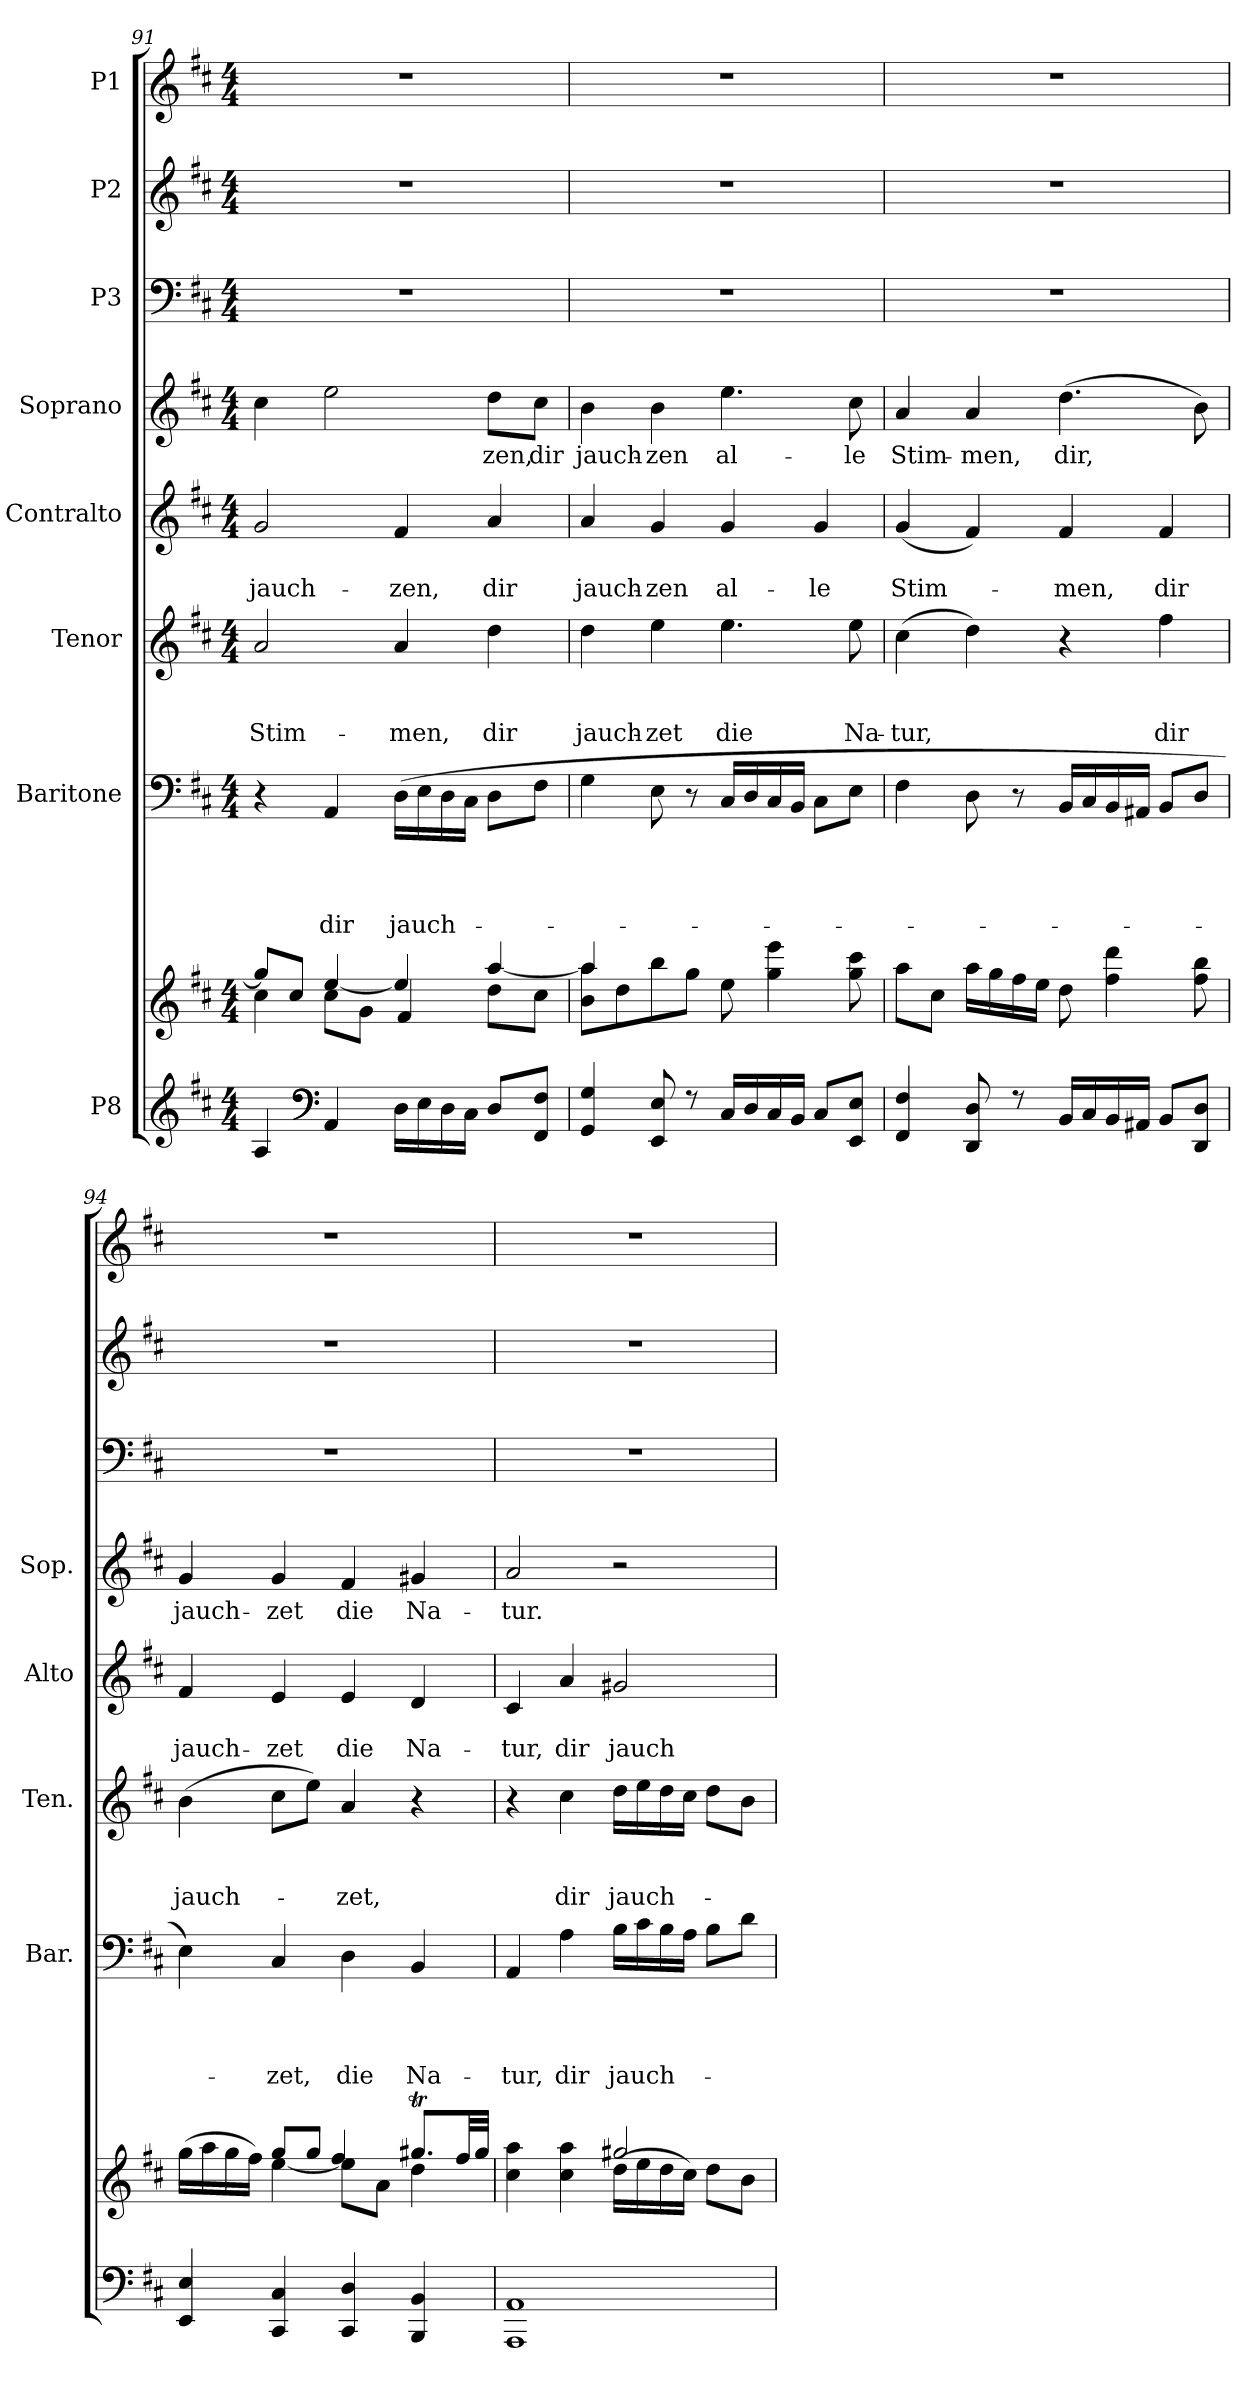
**kern	**kern	**kern	**text	**text	**text	**text	**kern	**text	**text	**text	**kern	**text	**text	**kern	**text	**kern	**kern	**kern
*part8	*part8	*part7	*part7	*part7	*part7	*part7	*part6	*part6	*part6	*part6	*part5	*part5	*part5	*part4	*part4	*part3	*part2	*part1
*staff9	*staff8	*staff7	*staff7	*staff7	*staff7	*staff7	*staff6	*staff6	*staff6	*staff6	*staff5	*staff5	*staff5	*staff4	*staff4	*staff3	*staff2	*staff1
*I"P8	*	*I"Baritone	*	*	*	*	*I"Tenor	*	*	*	*I"Contralto	*	*	*I"Soprano	*	*I"P3	*I"P2	*I"P1
*	*	*I'Bar.	*	*	*	*	*I'Ten.	*	*	*	*I'Alto	*	*	*I'Sop.	*	*	*	*
*clefG2	*clefG2	*clefF4	*	*	*	*	*clefG2	*	*	*	*clefG2	*	*	*clefG2	*	*clefF4	*clefG2	*clefG2
*	*	*	*	*	*	*	*ITrd7c12	*	*	*	*	*	*	*	*	*	*ITrd7c12	*
*k[f#c#]	*k[f#c#]	*k[f#c#]	*	*	*	*	*k[f#c#]	*	*	*	*k[f#c#]	*	*	*k[f#c#]	*	*k[f#c#]	*k[f#c#]	*k[f#c#]
*D:	*D:	*D:	*	*	*	*	*D:	*	*	*	*D:	*	*	*D:	*	*D:	*D:	*D:
*M4/4	*M4/4	*M4/4	*	*	*	*	*M4/4	*	*	*	*M4/4	*	*	*M4/4	*	*M4/4	*M4/4	*M4/4
=91	=91	=91	=91	=91	=91	=91	=91	=91	=91	=91	=91	=91	=91	=91	=91	=91	=91	=91
*^	*^	*	*	*	*	*	*	*	*	*	*	*	*	*	*	*	*	*
*	*	*	*^	*	*	*	*	*	*	*	*	*	*	*	*	*	*	*	*	*
!	!	!	!	!	!	!	!	!	!	!	!	!	!LO:LY:b	!	!	!LO:LY:b	!	!	!	!	!
4A/	4ryy	1ryy	8gg/L]	4cc#\	4r	.	.	.	.	2A/	.	.	Stim-	2g/	.	jauch-	4cc#\	.	1r	1r	1r
.	.	.	8cc#/J	.	.	.	.	.	.	.	.	.	.	.	.	.	.	.	.	.	.
*clefF4	*	*	*	*	*	*	*	*	*	*	*	*	*	*	*	*	*	*	*	*	*
!	!	!	!	!	!	!	!	!	!LO:LY:b	!	!	!	!	!	!	!	!	!	!	!	!
4AA/	2.ryy	.	[>4ee/	8cc#\L	4AA/	.	.	.	dir	.	.	.	.	.	.	.	2ee\	.	.	.	.
.	.	.	.	8g\J	.	.	.	.	.	.	.	.	.	.	.	.	.	.	.	.	.
!	!	!	!	!	!	!	!	!	!LO:LY:b	!	!	!	!LO:LY:b	!	!	!LO:LY:b	!	!	!	!	!
16D\LL	.	.	4ee/]	4f#/	(>16D\LL	.	.	.	jauch-	4A/	.	.	-men,	4f#/	.	-zen,	.	.	.	.	.
16E\	.	.	.	.	16E\	.	.	.	.	.	.	.	.	.	.	.	.	.	.	.	.
16D\	.	.	.	.	16D\	.	.	.	.	.	.	.	.	.	.	.	.	.	.	.	.
16C#\JJ	.	.	.	.	16C#\JJ	.	.	.	.	.	.	.	.	.	.	.	.	.	.	.	.
!	!	!	!	!	!	!	!	!	!	!	!	!	!LO:LY:b	!	!	!LO:LY:b	!	!LO:LY:b	!	!	!
8D/L	.	.	[>4aa/	8dd\L	8D\L	.	.	.	.	4d\	.	.	dir	4a/	.	dir	8dd\L	-zen,	.	.	.
!	!	!	!	!	!	!	!	!	!	!	!	!	!	!	!	!	!	!LO:LY:b	!	!	!
8FF#/ 8F#/J	.	.	.	8cc#\J	8F#\J	.	.	.	.	.	.	.	.	.	.	.	8cc#\J	dir	.	.	.
!!LO:PB:g=z
=92	=92	=92	=92	=92	=92	=92	=92	=92	=92	=92	=92	=92	=92	=92	=92	=92	=92	=92	=92	=92	=92
!	!	!	!	!	!	!	!	!	!	!	!	!	!LO:LY:b	!	!	!LO:LY:b	!	!LO:LY:b	!	!	!
4GG/ 4G/	1ryy	1ryy	4aa/]	8b\ 8aa\L	4G\	.	.	.	.	4d\	.	.	jauch-	4a/	.	jauch-	4b\	jauch-	1r	1r	1r
.	.	.	.	8dd\	.	.	.	.	.	.	.	.	.	.	.	.	.	.	.	.	.
!	!	!	!	!	!	!	!	!	!	!	!	!	!LO:LY:b	!	!	!LO:LY:b	!	!LO:LY:b	!	!	!
8EE/ 8E/	.	.	2.ryy	8bb\	8E\	.	.	.	.	4e\	.	.	-zet	4g/	.	-zen	4b\	-zen	.	.	.
8r	.	.	.	8gg\J	8r	.	.	.	.	.	.	.	.	.	.	.	.	.	.	.	.
!	!	!	!	!	!	!	!	!	!	!	!	!	!LO:LY:b	!	!	!LO:LY:b	!	!LO:LY:b	!	!	!
16C#/LL	.	.	.	8ee\	16C#/LL	.	.	.	.	4.e\	.	.	die	4g/	.	al-	4.ee\	al-	.	.	.
16D/	.	.	.	.	16D/	.	.	.	.	.	.	.	.	.	.	.	.	.	.	.	.
16C#/	.	.	.	4gg\ 4eee\	16C#/	.	.	.	.	.	.	.	.	.	.	.	.	.	.	.	.
16BB/JJ	.	.	.	.	16BB/JJ	.	.	.	.	.	.	.	.	.	.	.	.	.	.	.	.
!	!	!	!	!	!	!	!	!	!	!	!	!	!	!	!	!LO:LY:b	!	!	!	!	!
8C#/L	.	.	.	.	8C#\L	.	.	.	.	.	.	.	.	4g/	.	-le	.	.	.	.	.
!	!	!	!	!	!	!	!	!	!	!	!	!	!LO:LY:b	!	!	!	!	!LO:LY:b	!	!	!
8EE/ 8E/J	.	.	.	8gg\ 8ccc#\	8E\J	.	.	.	.	8e\	.	.	Na-	.	.	.	8cc#\	-le	.	.	.
=93	=93	=93	=93	=93	=93	=93	=93	=93	=93	=93	=93	=93	=93	=93	=93	=93	=93	=93	=93	=93	=93
!	!	!	!	!	!	!	!	!	!	!	!	!	!LO:LY:b	!	!	!LO:LY:b	!	!LO:LY:b	!	!	!
4FF#/ 4F#/	1ryy	1ryy	1ryy	8aa\L	4F#\	.	.	.	.	(>4c#\	.	.	-tur,	(<4g/	.	Stim-	4a/	Stim-	1r	1r	1r
.	.	.	.	8cc#\J	.	.	.	.	.	.	.	.	.	.	.	.	.	.	.	.	.
!	!	!	!	!	!	!	!	!	!	!	!	!	!	!	!	!	!	!LO:LY:b	!	!	!
8DD/ 8D/	.	.	.	16aa\LL	8D\	.	.	.	.	4d\)	.	.	.	4f#/)	.	.	4a/	-men,	.	.	.
.	.	.	.	16gg\	.	.	.	.	.	.	.	.	.	.	.	.	.	.	.	.	.
8r	.	.	.	16ff#\	8r	.	.	.	.	.	.	.	.	.	.	.	.	.	.	.	.
.	.	.	.	16ee\JJ	.	.	.	.	.	.	.	.	.	.	.	.	.	.	.	.	.
!	!	!	!	!	!	!	!	!	!	!	!	!	!	!	!	!LO:LY:b	!	!LO:LY:b	!	!	!
16BB/LL	.	.	.	8dd\	16BB/LL	.	.	.	.	4r	.	.	.	4f#/	.	-men,	(>4.dd\	dir,	.	.	.
16C#/	.	.	.	.	16C#/	.	.	.	.	.	.	.	.	.	.	.	.	.	.	.	.
16BB/	.	.	.	4ff#\ 4ddd\	16BB/	.	.	.	.	.	.	.	.	.	.	.	.	.	.	.	.
16AA#X/JJ	.	.	.	.	16AA#X/JJ	.	.	.	.	.	.	.	.	.	.	.	.	.	.	.	.
!	!	!	!	!	!	!	!	!	!	!	!	!	!LO:LY:b	!	!	!LO:LY:b	!	!	!	!	!
8BB/L	.	.	.	.	8BB/L	.	.	.	.	4f#\	.	.	dir	4f#/	.	dir	.	.	.	.	.
8DD/ 8D/J	.	.	.	8ff#\ 8bb\	8D/J	.	.	.	.	.	.	.	.	.	.	.	8b\)	.	.	.	.
=94	=94	=94	=94	=94	=94	=94	=94	=94	=94	=94	=94	=94	=94	=94	=94	=94	=94	=94	=94	=94	=94
!	!	!	!	!	!	!	!	!	!	!	!	!	!LO:LY:b	!	!	!LO:LY:b	!	!LO:LY:b	!	!	!
4EE/ 4E/	1ryy	1ryy	4ryy	(>16gg\LL	4E\)	.	.	.	.	(>4B\	.	.	jauch-	4f#/	.	jauch-	4g/	jauch-	1r	1r	1r
.	.	.	.	16aa\	.	.	.	.	.	.	.	.	.	.	.	.	.	.	.	.	.
.	.	.	.	16gg\	.	.	.	.	.	.	.	.	.	.	.	.	.	.	.	.	.
.	.	.	.	16ff#\JJ)	.	.	.	.	.	.	.	.	.	.	.	.	.	.	.	.	.
!	!	!	!	!	!	!	!	!	!LO:LY:b	!	!	!	!	!	!	!LO:LY:b	!	!LO:LY:b	!	!	!
4CC#/ 4C#/	.	.	[<4ee\	8gg/L	4C#/	.	.	.	-zet,	8c#\L	.	.	.	4e/	.	-zet	4g/	-zet	.	.	.
.	.	.	.	8gg/J	.	.	.	.	.	8e\J)	.	.	.	.	.	.	.	.	.	.	.
!	!	!	!	!	!	!	!	!	!LO:LY:b	!	!	!	!LO:LY:b	!	!	!LO:LY:b	!	!LO:LY:b	!	!	!
4CC#/ 4D/	.	.	8ee\L]	4ff#/	4D\	.	.	.	die	4A/	.	.	-zet,	4e/	.	die	4f#/	die	.	.	.
.	.	.	8a\J	.	.	.	.	.	.	.	.	.	.	.	.	.	.	.	.	.	.
!	!	!	!	!	!	!	!	!	!LO:LY:b	!	!	!	!	!	!	!LO:LY:b	!	!LO:LY:b	!	!	!
4BBB/ 4BB/	.	.	4dd\	8.gg#Xt/L	4BB/	.	.	.	Na-	4r	.	.	.	4d/	.	Na-	4g#X/	Na-	.	.	.
.	.	.	.	32ff#/LL	.	.	.	.	.	.	.	.	.	.	.	.	.	.	.	.	.
.	.	.	.	32gg#/JJJ	.	.	.	.	.	.	.	.	.	.	.	.	.	.	.	.	.
!!LO:PB:g=z
=95	=95	=95	=95	=95	=95	=95	=95	=95	=95	=95	=95	=95	=95	=95	=95	=95	=95	=95	=95	=95	=95
!	!	!	!	!	!	!	!	!	!LO:LY:b	!	!	!	!	!	!	!LO:LY:b	!	!LO:LY:b	!	!	!
1AAA 1AA	1ryy	1ryy	2ryy	4cc#\ 4aa\	4AA/	.	.	.	-tur,	4r	.	.	.	4c#/	.	-tur,	2a/	-tur.	1r	1r	1r
!	!	!	!	!	!	!	!	!	!LO:LY:b	!	!	!	!LO:LY:b	!	!	!LO:LY:b	!	!	!	!	!
.	.	.	.	4cc#\ 4aa\	4A\	.	.	.	dir	4c#\	.	.	dir	4a/	.	dir	.	.	.	.	.
!	!	!	!	!	!	!	!	!	!LO:LY:b	!	!	!	!LO:LY:b	!	!	!LO:LY:b	!	!	!	!	!
.	.	.	2gg#X/	(<16dd\LL	16B\LL	.	.	.	jauch-	16d\LL	.	.	jauch-	2g#X/	.	jauch-	2r	.	.	.	.
.	.	.	.	16ee\	16c#\	.	.	.	.	16e\	.	.	.	.	.	.	.	.	.	.	.
.	.	.	.	16dd\	16B\	.	.	.	.	16d\	.	.	.	.	.	.	.	.	.	.	.
.	.	.	.	16cc#\JJ)	16A\JJ	.	.	.	.	16c#\JJ	.	.	.	.	.	.	.	.	.	.	.
.	.	.	.	8dd\L	8B\L	.	.	.	.	8d\L	.	.	.	.	.	.	.	.	.	.	.
.	.	.	.	8b\J	8d\J	.	.	.	.	8B\J	.	.	.	.	.	.	.	.	.	.	.
*v	*v	*	*	*	*	*	*	*	*	*	*	*	*	*	*	*	*	*	*	*	*
*	*v	*v	*v	*	*	*	*	*	*	*	*	*	*	*	*	*	*	*	*	*
=	=	=	=	=	=	=	=	=	=	=	=	=	=	=	=	=	=	=
*-	*-	*-	*-	*-	*-	*-	*-	*-	*-	*-	*-	*-	*-	*-	*-	*-	*-	*-
